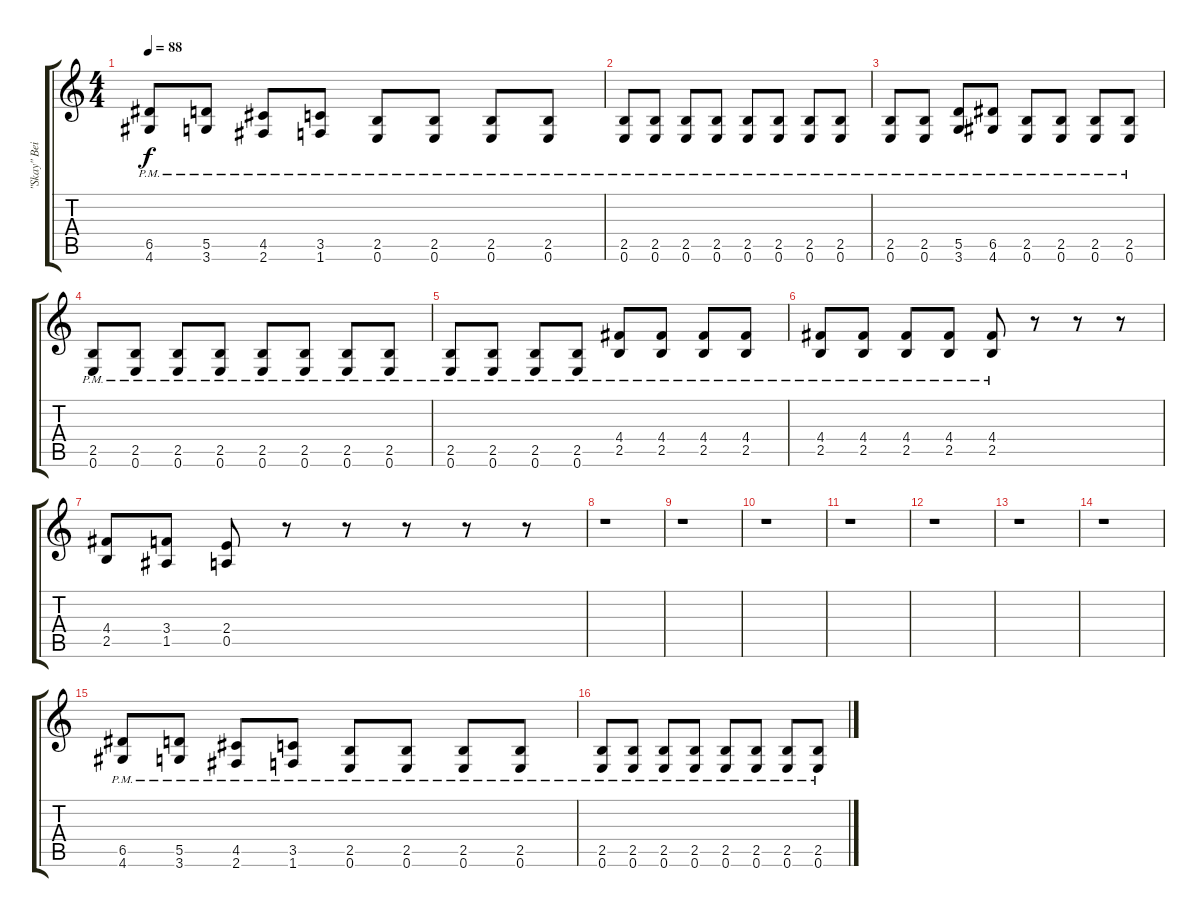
\track ("\"Skay\" Beilinson" "\"Skay\" Bei") {instrument overdrivenguitar}
\staff {score tabs}
\tuning (E4 B3 G3 D3 A2 E2) {hide}
\ts (4 4)
\tempo 88
\clef g2
\ks c
(6.5{pm} 4.6{pm}).8{dy f} (5.5{pm} 3.6{pm}).8 (4.5{pm} 2.6{pm}).8 (3.5{pm} 1.6{pm}).8 (2.5{pm} 0.6{pm}).8 (2.5{pm} 0.6{pm}).8 (2.5{pm} 0.6{pm}).8 (2.5{pm} 0.6{pm}).8 |
(2.5{pm} 0.6{pm}).8 (2.5{pm} 0.6{pm}).8 (2.5{pm} 0.6{pm}).8 (2.5{pm} 0.6{pm}).8 (2.5{pm} 0.6{pm}).8 (2.5{pm} 0.6{pm}).8 (2.5{pm} 0.6{pm}).8 (2.5{pm} 0.6{pm}).8 |
(2.5{pm} 0.6{pm}).8 (2.5{pm} 0.6{pm}).8 (5.5{pm} 3.6{pm}).8 (6.5{pm} 4.6{pm}).8 (2.5{pm} 0.6{pm}).8 (2.5{pm} 0.6{pm}).8 (2.5{pm} 0.6{pm}).8 (2.5{pm} 0.6{pm}).8 |
(2.5{pm} 0.6{pm}).8 (2.5{pm} 0.6{pm}).8 (2.5{pm} 0.6{pm}).8 (2.5{pm} 0.6{pm}).8 (2.5{pm} 0.6{pm}).8 (2.5{pm} 0.6{pm}).8 (2.5{pm} 0.6{pm}).8 (2.5{pm} 0.6{pm}).8 |
(2.5{pm} 0.6{pm}).8 (2.5{pm} 0.6{pm}).8 (2.5{pm} 0.6{pm}).8 (2.5{pm} 0.6{pm}).8 (4.4{pm} 2.5{pm}).8 (4.4{pm} 2.5{pm}).8 (4.4{pm} 2.5{pm}).8 (4.4{pm} 2.5{pm}).8 |
(4.4{pm} 2.5{pm}).8 (4.4{pm} 2.5{pm}).8 (4.4{pm} 2.5{pm}).8 (4.4{pm} 2.5{pm}).8 (4.4{pm} 2.5{pm}).8 r.8 r.8 r.8 |
(4.4 2.5).8 (3.4 1.5).8 (2.4 0.5).8 r.8 r.8 r.8 r.8 r.8 |
r.1 |
r.1 |
r.1 |
r.1 |
r.1 |
r.1 |
r.1 |
(6.5{pm} 4.6{pm}).8 (5.5{pm} 3.6{pm}).8 (4.5{pm} 2.6{pm}).8 (3.5{pm} 1.6{pm}).8 (2.5{pm} 0.6{pm}).8 (2.5{pm} 0.6{pm}).8 (2.5{pm} 0.6{pm}).8 (2.5{pm} 0.6{pm}).8 |
(2.5{pm} 0.6{pm}).8 (2.5{pm} 0.6{pm}).8 (2.5{pm} 0.6{pm}).8 (2.5{pm} 0.6{pm}).8 (2.5{pm} 0.6{pm}).8 (2.5{pm} 0.6{pm}).8 (2.5{pm} 0.6{pm}).8 (2.5{pm} 0.6{pm}).8
